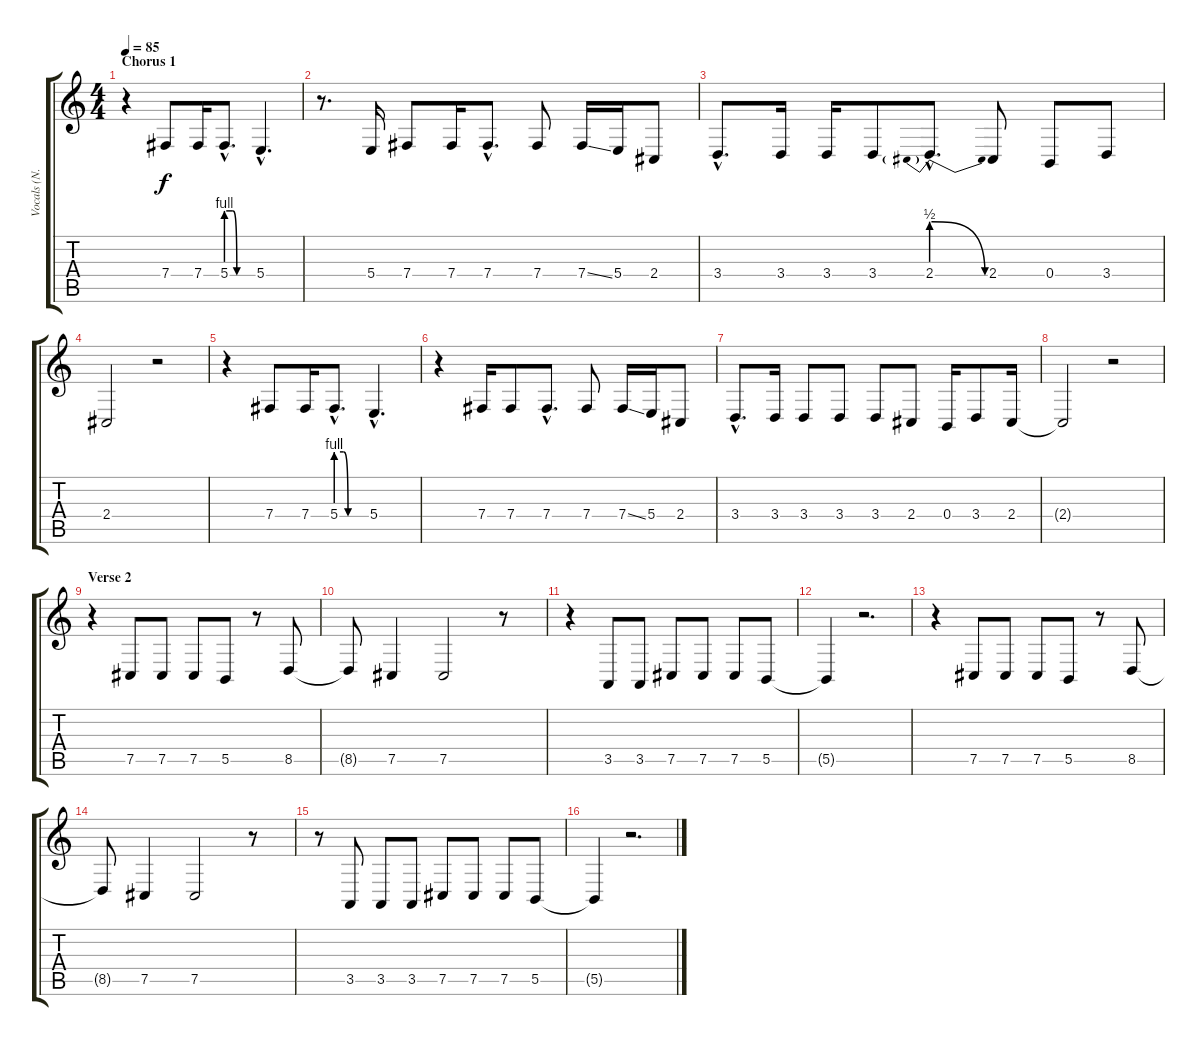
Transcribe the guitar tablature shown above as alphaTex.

\track ("Vocals (ame)" "Vocals (N.") {instrument voiceoohs}
\staff {score tabs}
\tuning (Db4 Ab3 E3 B2 Gb2 B1) {hide}
\ts (4 4)
\section ("" "Chorus 1")
\tempo 85
\clef g2
\ks c
r.4{dy f} 7.4.8 7.4.16 5.4{be (custom 0 4 15 4 24 0 60 0) hac}.8{d} 5.4{hac}.4{d} |
r.8{d} 5.4.16 7.4.8 7.4.16 7.4{hac}.8{d} 7.4.8 7.4{ss}.16 5.4.16 2.4.8 |
3.4{hac}.8{d} 3.4.16 3.4.16 3.4.8 2.4{be (prebendrelease 0 2 60 0) hac}.8{d} 2.4.8 0.4.8 3.4.8 |
2.4.2 r.2 |
r.4 7.4.8 7.4.16 5.4{be (custom 0 4 15 4 24 0 60 0) hac}.8{d} 5.4{hac}.4{d} |
r.4 7.4.16 7.4.8 7.4{hac}.8{d} 7.4.8 7.4{ss}.16 5.4.16 2.4.8 |
3.4{hac}.8{d} 3.4.16 3.4.8 3.4.8 3.4.8 2.4.8 0.4.16 3.4.8 2.4.16 |
2.4{t}.2 r.2 |
\section ("" "Verse 2")
r.4 7.5.8 7.5.8 7.5.8 5.5.8 r.8 8.5.8 |
8.5{t}.8 7.5.4 7.5.2 r.8 |
r.4 3.5.8 3.5.8 7.5.8 7.5.8 7.5.8 5.5.8 |
5.5{t}.4 r.2{d} |
r.4 7.5.8 7.5.8 7.5.8 5.5.8 r.8 8.5.8 |
8.5{t}.8 7.5.4 7.5.2 r.8 |
r.8 3.5.8 3.5.8 3.5.8 7.5.8 7.5.8 7.5.8 5.5.8 |
5.5{t}.4 r.2{d}
